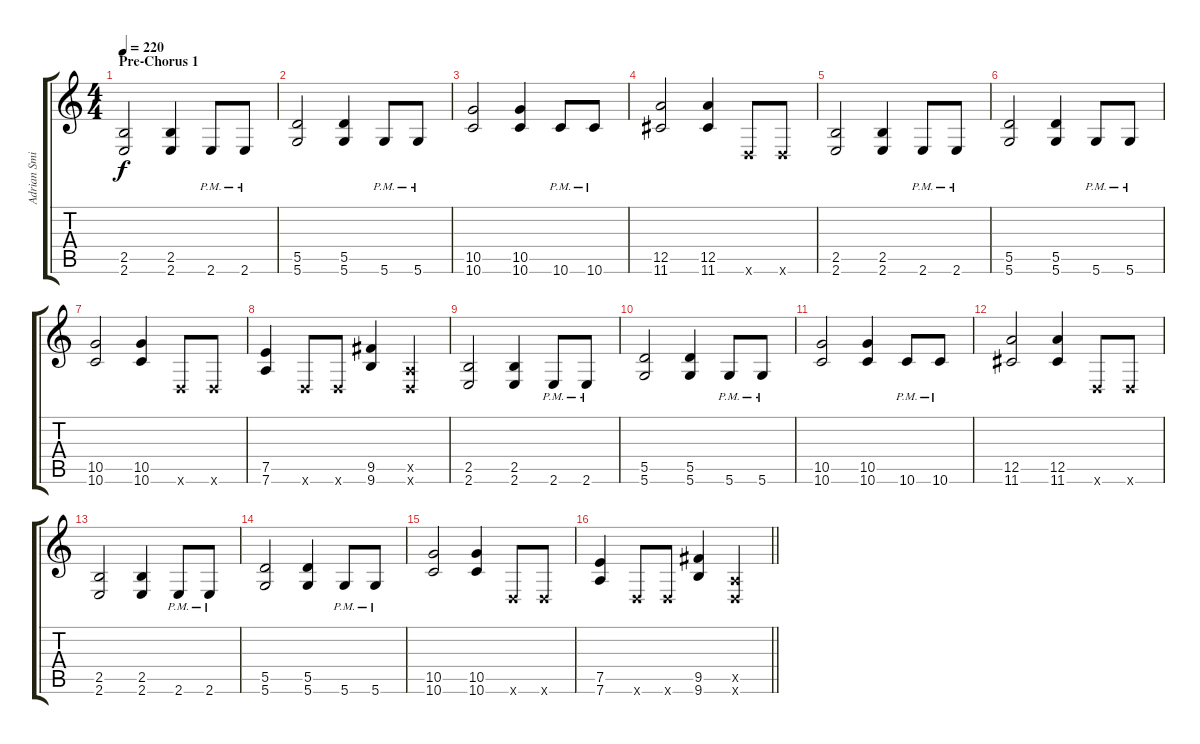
\track ("Adrian Smith" "Adrian Smi") {instrument overdrivenguitar}
\staff {score tabs}
\tuning (E4 B3 G3 D3 A2 D2) {hide}
\ts (4 4)
\section ("" "Pre-Chorus 1")
\tempo 220
\clef g2
\ks c
(2.5 2.6).2{dy f} (2.5 2.6).4 2.6{pm}.8 2.6{pm}.8 |
(5.5 5.6).2 (5.5 5.6).4 5.6{pm}.8 5.6{pm}.8 |
(10.5 10.6).2 (10.5 10.6).4 10.6{pm}.8 10.6{pm}.8 |
(12.5 11.6).2 (12.5 11.6).4 0.6{x}.8 0.6{x}.8 |
(2.5 2.6).2 (2.5 2.6).4 2.6{pm}.8 2.6{pm}.8 |
(5.5 5.6).2 (5.5 5.6).4 5.6{pm}.8 5.6{pm}.8 |
(10.5 10.6).2 (10.5 10.6).4 0.6{x}.8 0.6{x}.8 |
(7.5 7.6).4 0.6{x}.8 0.6{x}.8 (9.5 9.6).4 (0.5{x} 0.6{x}).4 |
(2.5 2.6).2 (2.5 2.6).4 2.6{pm}.8 2.6{pm}.8 |
(5.5 5.6).2 (5.5 5.6).4 5.6{pm}.8 5.6{pm}.8 |
(10.5 10.6).2 (10.5 10.6).4 10.6{pm}.8 10.6{pm}.8 |
(12.5 11.6).2 (12.5 11.6).4 0.6{x}.8 0.6{x}.8 |
(2.5 2.6).2 (2.5 2.6).4 2.6{pm}.8 2.6{pm}.8 |
(5.5 5.6).2 (5.5 5.6).4 5.6{pm}.8 5.6{pm}.8 |
(10.5 10.6).2 (10.5 10.6).4 0.6{x}.8 0.6{x}.8 |
\barLineRight lightlight
(7.5 7.6).4 0.6{x}.8 0.6{x}.8 (9.5 9.6).4 (0.5{x} 0.6{x}).4
